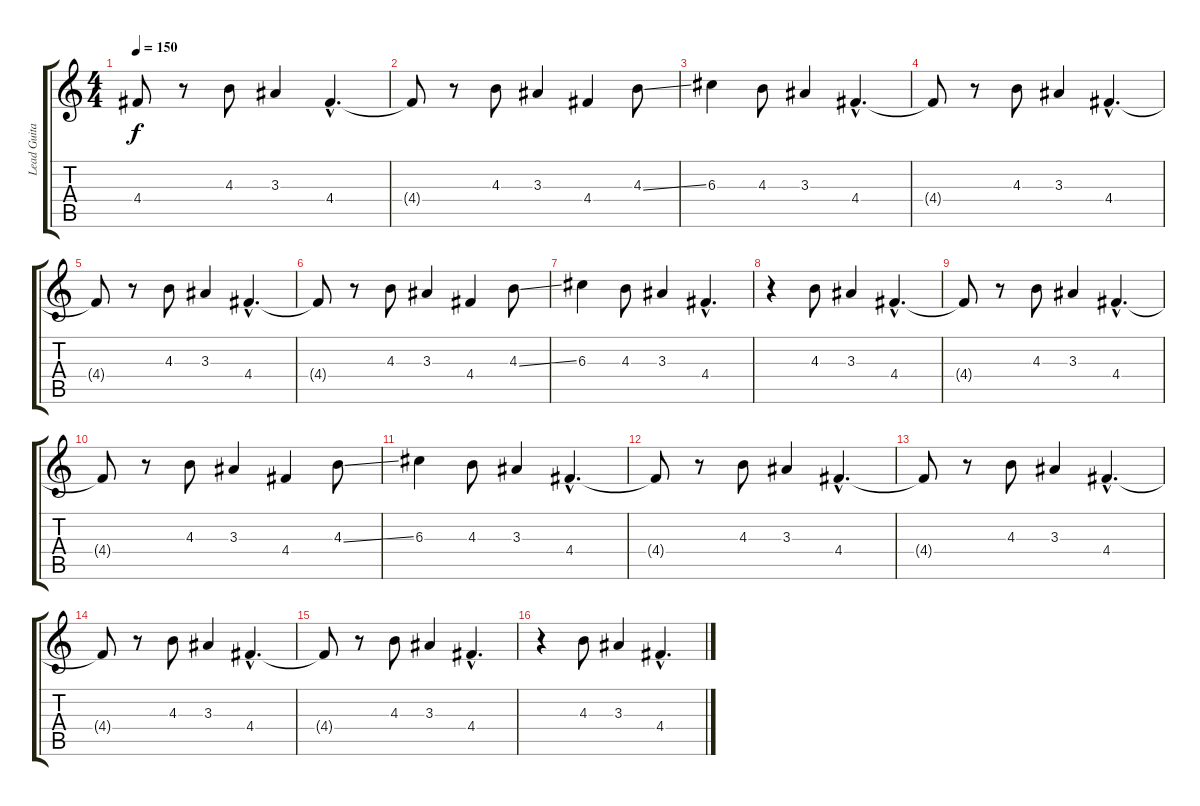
\track ("Lead Guitar" "Lead Guita") {instrument overdrivenguitar}
\staff {score tabs}
\tuning (E4 B3 G3 D3 A2 E2) {hide}
\ts (4 4)
\tempo 150
\clef g2
\ks c
4.4{t}.8{dy f} r.8 4.3.8 3.3.4 4.4{hac}.4{d} |
4.4{t}.8 r.8 4.3.8 3.3.4 4.4.4 4.3{ss}.8 |
6.3.4 4.3.8 3.3.4 4.4{hac}.4{d} |
4.4{t}.8 r.8 4.3.8 3.3.4 4.4{hac}.4{d} |
4.4{t}.8 r.8 4.3.8 3.3.4 4.4{hac}.4{d} |
4.4{t}.8 r.8 4.3.8 3.3.4 4.4.4 4.3{ss}.8 |
6.3.4 4.3.8 3.3.4 4.4{hac}.4{d} |
r.4{volume 9} 4.3.8 3.3.4 4.4{hac}.4{d} |
4.4{t}.8 r.8 4.3.8 3.3.4 4.4{hac}.4{d} |
4.4{t}.8 r.8 4.3.8 3.3.4 4.4.4 4.3{ss}.8 |
6.3.4 4.3.8 3.3.4 4.4{hac}.4{d} |
4.4{t}.8 r.8 4.3.8 3.3.4 4.4{hac}.4{d} |
4.4{t}.8 r.8 4.3.8 3.3.4 4.4{hac}.4{d} |
4.4{t}.8 r.8 4.3.8 3.3.4 4.4{hac}.4{d} |
4.4{t}.8 r.8 4.3.8 3.3.4 4.4{hac}.4{d} |
r.4{volume 14} 4.3.8 3.3.4 4.4{hac}.4{d}
